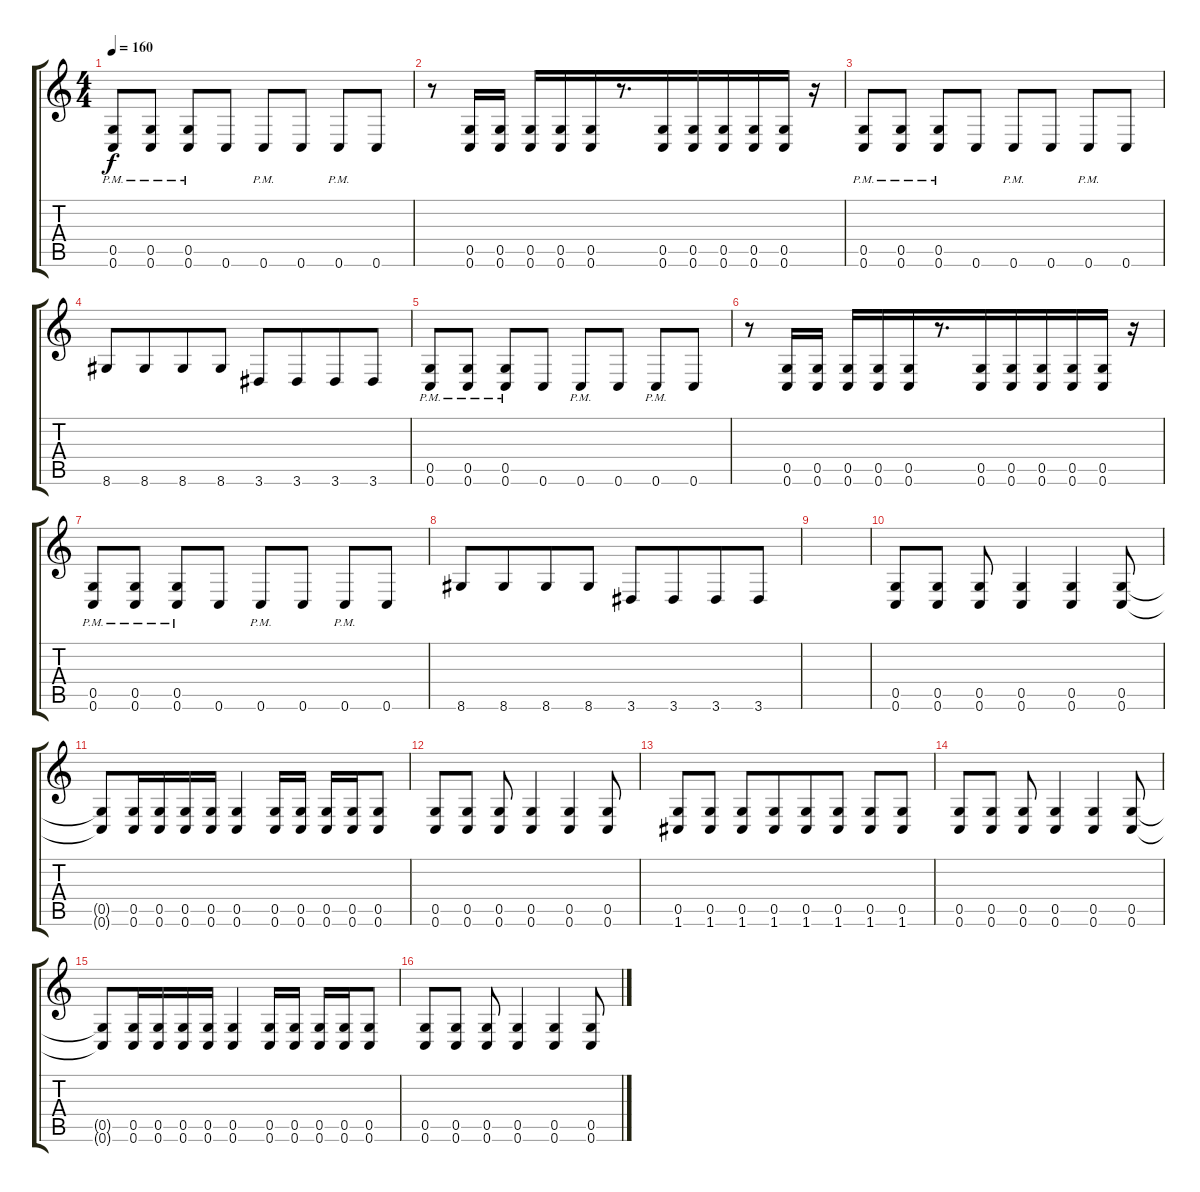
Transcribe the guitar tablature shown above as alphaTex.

\track "" {instrument distortionguitar}
\staff {score tabs}
\tuning (D4 A3 F3 C3 G2 C2) {hide}
\ts (4 4)
\tempo 160
\clef g2
\ks c
(0.5{pm} 0.6{pm}).8{dy f} (0.5{pm} 0.6{pm}).8 (0.5{pm} 0.6{pm}).8 0.6.8 0.6{pm}.8{beam merge} 0.6.8 0.6{pm}.8 0.6.8 |
r.8{beam merge} (0.5 0.6).16{beam merge} (0.5 0.6).16 (0.5 0.6).16 (0.5 0.6).16{beam merge} (0.5 0.6).16{beam merge} r.8{d} (0.5 0.6).16 (0.5 0.6).16{beam merge} (0.5 0.6).16 (0.5 0.6).16 (0.5 0.6).16 r.16 |
(0.5{pm} 0.6{pm}).8 (0.5{pm} 0.6{pm}).8 (0.5{pm} 0.6{pm}).8 0.6.8 0.6{pm}.8{beam merge} 0.6.8 0.6{pm}.8 0.6.8 |
8.6.8 8.6.8{beam merge} 8.6.8 8.6.8 3.6.8 3.6.8{beam merge} 3.6.8{beam merge} 3.6.8 |
(0.5{pm} 0.6{pm}).8 (0.5{pm} 0.6{pm}).8 (0.5{pm} 0.6{pm}).8 0.6.8 0.6{pm}.8{beam merge} 0.6.8 0.6{pm}.8 0.6.8 |
r.8{beam merge} (0.5 0.6).16{beam merge} (0.5 0.6).16 (0.5 0.6).16 (0.5 0.6).16{beam merge} (0.5 0.6).16{beam merge} r.8{d} (0.5 0.6).16 (0.5 0.6).16{beam merge} (0.5 0.6).16 (0.5 0.6).16 (0.5 0.6).16 r.16 |
(0.5{pm} 0.6{pm}).8 (0.5{pm} 0.6{pm}).8 (0.5{pm} 0.6{pm}).8 0.6.8 0.6{pm}.8{beam merge} 0.6.8 0.6{pm}.8 0.6.8 |
8.6.8 8.6.8{beam merge} 8.6.8 8.6.8 3.6.8 3.6.8{beam merge} 3.6.8{beam merge} 3.6.8 |
|
(0.5 0.6).8{beam merge} (0.5 0.6).8 (0.5 0.6).8 (0.5 0.6).4 (0.5 0.6).4 (0.5 0.6).8 |
(0.5{t} 0.6{t}).8{beam merge} (0.5 0.6).16 (0.5 0.6).16{beam merge} (0.5 0.6).16 (0.5 0.6).16 (0.5 0.6).4 (0.5 0.6).16 (0.5 0.6).16 (0.5 0.6).16 (0.5 0.6).16 (0.5 0.6).8 |
(0.5 0.6).8{beam merge} (0.5 0.6).8 (0.5 0.6).8 (0.5 0.6).4 (0.5 0.6).4 (0.5 0.6).8 |
(0.5 1.6).8 (0.5 1.6).8 (0.5 1.6).8 (0.5 1.6).8{beam merge} (0.5 1.6).8 (0.5 1.6).8 (0.5 1.6).8{beam merge} (0.5 1.6).8 |
(0.5 0.6).8{beam merge} (0.5 0.6).8 (0.5 0.6).8 (0.5 0.6).4 (0.5 0.6).4 (0.5 0.6).8 |
(0.5{t} 0.6{t}).8{beam merge} (0.5 0.6).16 (0.5 0.6).16{beam merge} (0.5 0.6).16 (0.5 0.6).16 (0.5 0.6).4 (0.5 0.6).16 (0.5 0.6).16 (0.5 0.6).16 (0.5 0.6).16 (0.5 0.6).8 |
(0.5 0.6).8{beam merge} (0.5 0.6).8 (0.5 0.6).8 (0.5 0.6).4 (0.5 0.6).4 (0.5 0.6).8
